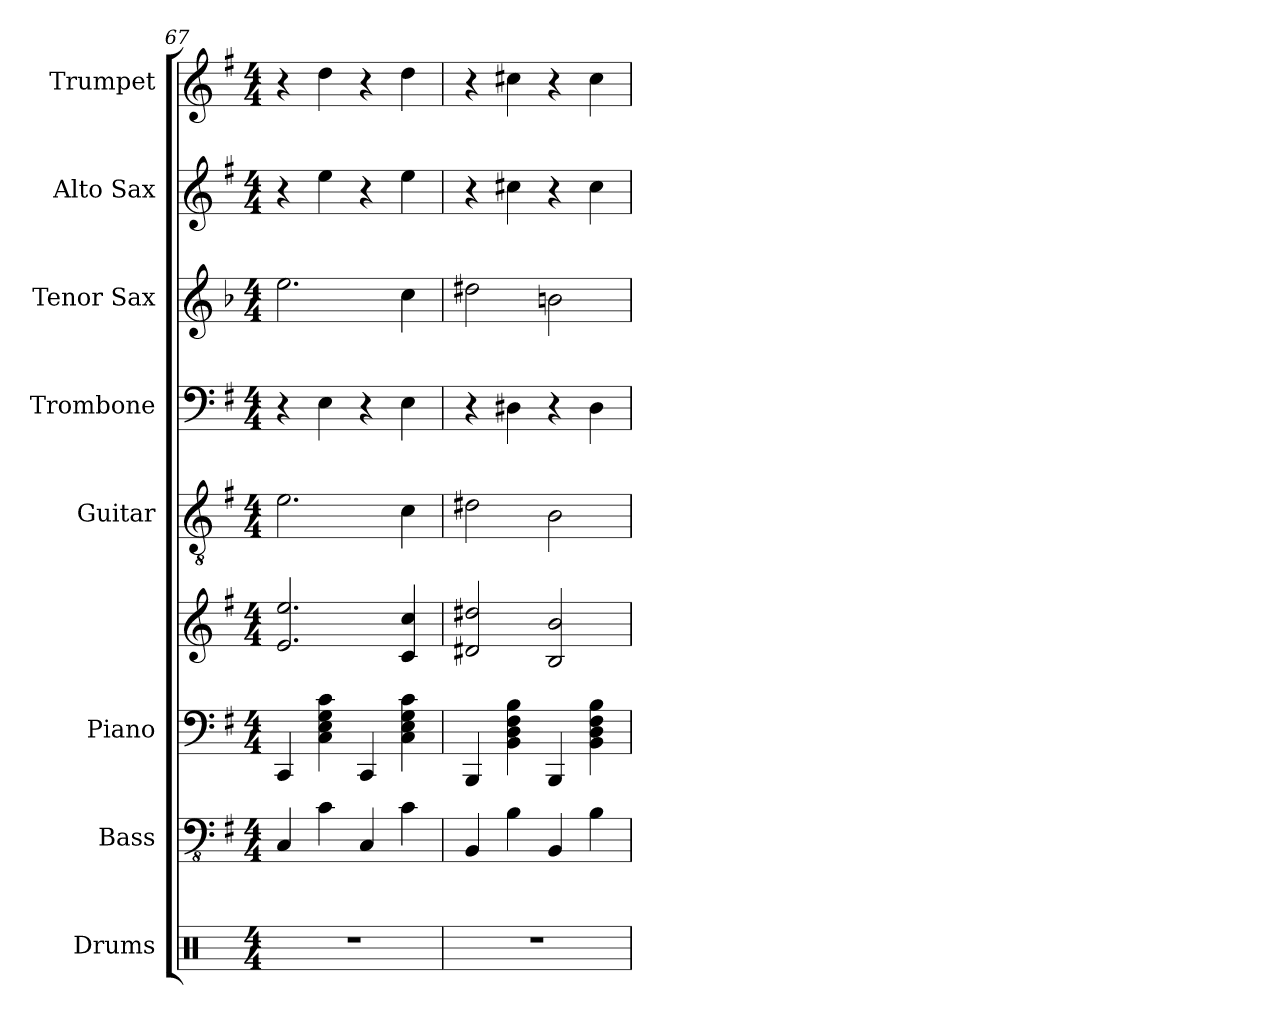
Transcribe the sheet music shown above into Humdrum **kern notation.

**kern	**kern	**kern	**kern	**kern	**kern	**kern	**kern	**kern
*part8	*part7	*part6	*part6	*part5	*part4	*part3	*part2	*part1
*staff9	*staff8	*staff7	*staff6	*staff5	*staff4	*staff3	*staff2	*staff1
*I"Drums	*I"Bass	*I"Piano	*	*I"Guitar	*I"Trombone	*I"Tenor Sax	*I"Alto Sax	*I"Trumpet
*I'Drums	*I'Bass	*I'Piano	*	*I'Gtr.	*I'Tbn.	*I'Tenor	*I'Alto	*I'Tpt.
*clefX	*clefFv4	*clefF4	*clefG2	*clefGv2	*clefF4	*clefG2	*clefG2	*clefG2
*	*	*	*	*	*	*ITrd8c14	*ITrd5c9	*ITrd1c2
*k[]	*k[f#]	*k[f#]	*k[f#]	*k[f#]	*k[f#]	*k[b-]	*k[b-e-]	*k[b-]
*M4/4	*M4/4	*M4/4	*M4/4	*M4/4	*M4/4	*M4/4	*M4/4	*M4/4
=67	=67	=67	=67	=67	=67	=67	=67	=67
1r	4CC/	4CC/	2.e/ 2.ee/	2.e\	4r	2.e\	4r	4r
.	4C\	4C\ 4E\ 4G\ 4c\	.	.	4E\	.	4g\	4cc\
.	4CC/	4CC/	.	.	4r	.	4r	4r
.	4C\	4C\ 4E\ 4G\ 4c\	4c/ 4cc/	4c\	4E\	4c\	4g\	4cc\
=68	=68	=68	=68	=68	=68	=68	=68	=68
1r	4BBB/	4BBB/	2d#X/ 2dd#X/	2d#X\	4r	2d#X\	4r	4r
.	4BB\	4BB\ 4D\ 4F#\ 4B\	.	.	4D#X\	.	4en\	4bn\
.	4BBB/	4BBB/	2B/ 2b/	2B\	4r	2Bn\	4r	4r
.	4BB\	4BB\ 4D\ 4F#\ 4B\	.	.	4D#\	.	4e\	4b\
=	=	=	=	=	=	=	=	=
*-	*-	*-	*-	*-	*-	*-	*-	*-
